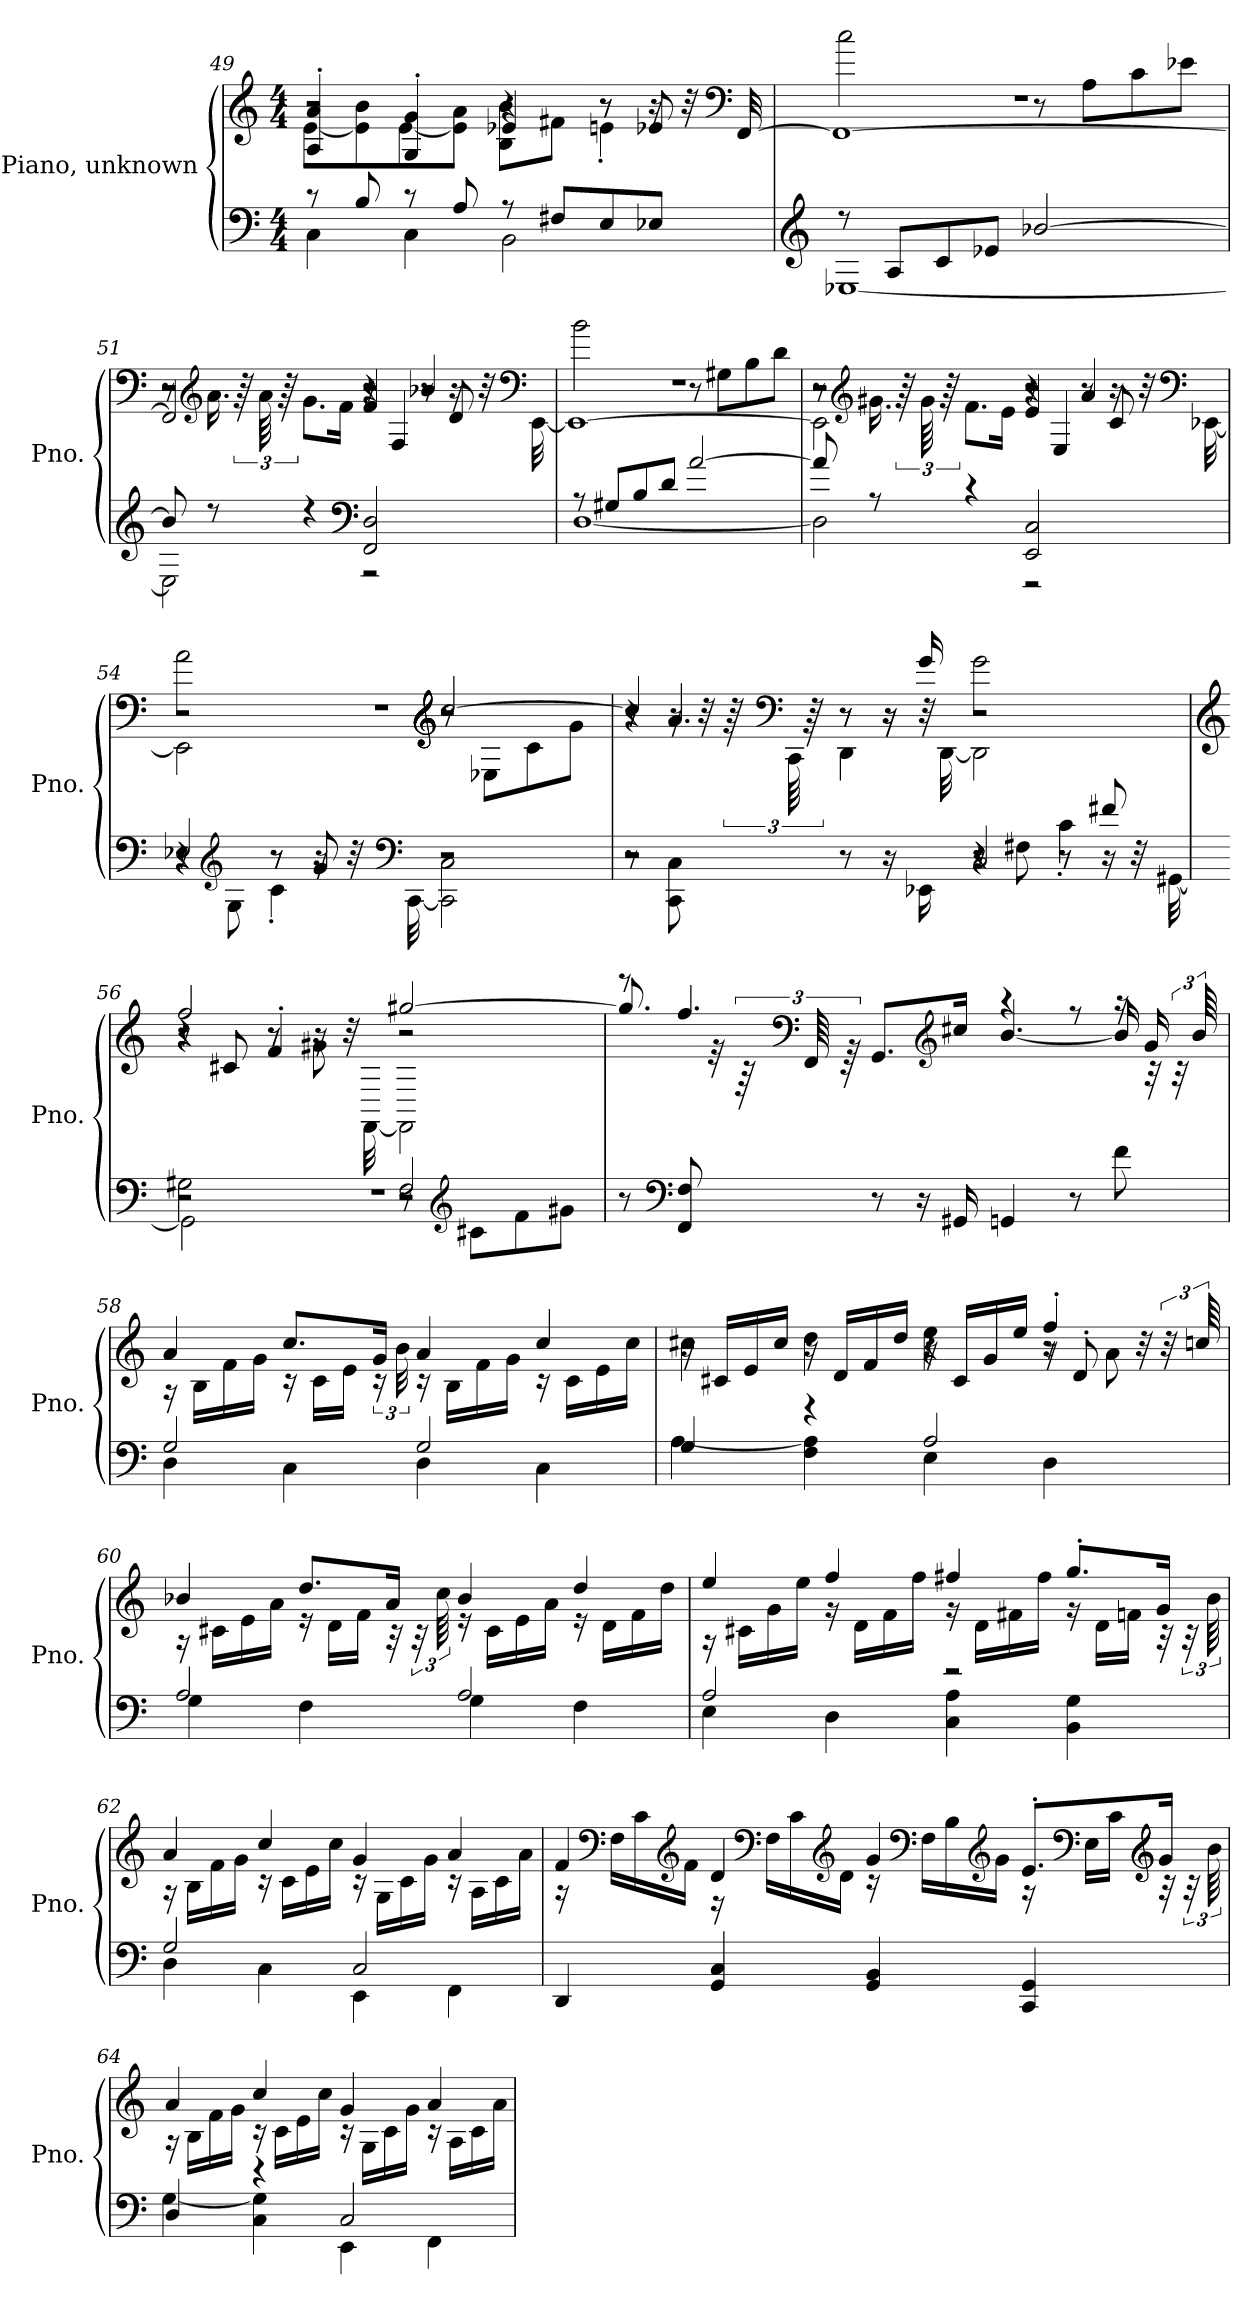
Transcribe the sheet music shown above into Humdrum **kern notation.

**kern	**kern
*part1	*part1
*staff2	*staff1
*I"Piano, unknown	*
*I'Pno.	*
*clefF4	*clefG2
*k[]	*k[]
*M4/4	*M4/4
=49	=49
*^	*^
*	*	*	*^
8r	4C\	4A/' 4a/'	[8e\L	2r
8B/	.	.	8e\] 8b\	.
8r	4C\	4G/' 4g/'	[8e\	.
8A/	.	.	8e\] 8a\J	.
8r	2BB\	4e-X/	8B\ 8b\L	4r
8F#X/L	.	.	8f#X\J	.
8E/	.	8r	4en'\	8r
8E-X/J	.	8e-X/	.	16r
.	.	.	.	32r
*	*	*clefF4	*	*
.	.	.	.	[32FF/
=50	=50	=50	=50	=50
*clefG2	*	*	*	*
8r	[1E-X	1r	2cc\	1FF_
8A/L	.	.	.	.
8c/	.	.	.	.
8e-X/J	.	.	.	.
[2b-X/	.	.	8r	.
.	.	.	8A\L	.
.	.	.	8c\	.
.	.	.	8e-X\J	.
!!LO:LB:g=z
=51	=51	=51	=51	=51
*	*	*	*	*^
8b-/]	2E-\]	2r	8r	2FF/]	2r
*	*	*clefG2	*	*	*
8r	.	.	16.a\	.	.
.	.	.	96r	.	.
.	.	.	96a\	.	.
.	.	.	96r	.	.
4r	.	.	8.g\L	.	.
.	.	.	16f\Jk	.	.
*clefF4	*	*	*	*	*
2FF/ 2D/	2r	4f/	2r	8r	4r
.	.	.	.	4F/	.
.	.	4b-X/	.	.	8r
.	.	.	.	8d/	16r
.	.	.	.	.	32r
*	*	*clefF4	*	*	*
.	.	.	.	.	[32EE\
*	*	*	*	*v	*v
=52	=52	=52	=52	=52
8r	[1D	1r	2b\	1EE_
8G#X/L	.	.	.	.
8B/	.	.	.	.
8d/J	.	.	.	.
[2a/	.	.	8r	.
.	.	.	8G#X\L	.
.	.	.	8B\	.
.	.	.	8d\J	.
!!LO:LB:g=z
=53	=53	=53	=53	=53
*	*	*	*	*^
8a/]	2D\]	2r	8r	2r	2EE\]
*	*	*clefG2	*	*	*
8r	.	.	16.g#X\	.	.
.	.	.	96r	.	.
.	.	.	96g#\	.	.
.	.	.	96r	.	.
4r	.	.	8.f\L	.	.
.	.	.	16e\Jk	.	.
2EE/ 2C/	2r	4e/	2r	8r	4r
.	.	.	.	4E/	.
.	.	4a/	.	.	8r
.	.	.	.	8c/	16r
.	.	.	.	.	32r
*	*	*clefF4	*	*	*
.	.	.	.	.	[32EE-X\
=54	=54	=54	=54	=54	=54
*^	*^	*	*	*	*
4r	8r	2E-X/	4r	1r	2a\	2r	2EE-\]
*clefG2	*	*	*	*	*	*	*
.	8G\	.	.	.	.	.	.
8r	4c'\	.	8r	.	.	.	.
8g/	.	.	16r	.	.	.	.
.	.	.	32r	.	.	.	.
*clefF4	*	*	*	*	*	*	*
.	.	.	[32CC\	.	.	.	.
*	*	*	*	*clefG2	*	*	*
2r	2C\	2r	2CC\]	.	8r	[2cc/	2r
.	.	.	.	.	8E-X\L	.	.
.	.	.	.	.	8c\	.	.
.	.	.	.	.	8g\J	.	.
!!LO:PB:g=z	!!	!!	!!
=55	=55	=55	=55	=55	=55	=55	=55
2r	8r	2r	2r	8r	8r	4cc/]	4r
.	8CC\ 8C\	.	.	4.a/	16r	.	.
.	.	.	.	.	32r	.	.
.	.	.	.	.	96r	.	.
*	*	*	*	*clefF4	*	*	*
.	.	.	.	.	96CC\	.	.
.	.	.	.	.	96r	.	.
.	8r	.	.	.	4DD\	8r	8r
.	16r	.	.	.	.	16r	16r
.	16EE-X\	.	.	.	.	16g/	32r
.	.	.	.	.	.	.	[32DD\
4r	8r	2C/	4r	2r	2g\	2r	2DD\]
.	8F#X\	.	.	.	.	.	.
8r	4c'\	.	8r	.	.	.	.
8f#X/	.	.	16r	.	.	.	.
.	.	.	32r	.	.	.	.
.	.	.	[32GG#X\	.	.	.	.
=56	=56	=56	=56	=56	=56	=56	=56
*	*	*	*	*clefG2	*	*	*
1r	2G#X\	2r	2GG#\]	2ff/	4r	8r	4r
.	.	.	.	.	.	8c#X/	.
.	.	.	.	.	8r	4f'/	8r
.	.	.	.	.	8g#X\	.	16r
.	.	.	.	.	.	.	32r
.	.	.	.	.	.	.	[32FF\
.	8r	2F/	2r	2r	2r	[2gg#X/	2FF\]
*clefG2	*	*	*	*	*	*	*
.	8c#X\L	.	.	.	.	.	.
.	8f\	.	.	.	.	.	.
.	8g#X\J	.	.	.	.	.	.
*v	*v	*v	*v	*	*	*	*
*	*	*v	*v	*v
!!LO:LB:g=z
=57	=57	=57
8r	8r	8.gg#/]
*clefF4	*	*
8FF/ 8F/	4.ff/	.
.	.	32r
.	.	96r
*	*clefF4	*
.	.	96FF/
.	.	96r
8r	.	8.GG/L
16r	.	.
*	*clefG2	*
16GG#X/	.	16cc#X/Jk
4GGn/	4r	[4.b/
8r	8r	.
8f\	16r	16b/]
.	16g/	32r
.	.	48r
.	.	96b/
=58	=58	=58
*^	*	*
2G/	4D\	4a/	16r
.	.	.	16B\LL
.	.	.	16f\
.	.	.	16g\JJ
.	4C\	8.cc/L	16r
.	.	.	16c\LL
.	.	.	16e\JJ
.	.	16g/Jk	24r
.	.	.	48b\
2G/	4D\	4a/	16r
.	.	.	16B\LL
.	.	.	16f\
.	.	.	16g\JJ
.	4C\	4cc/	16r
.	.	.	16c\LL
.	.	.	16e\
.	.	.	16cc\JJ
!!LO:LB:g=z
=59	=59	=59	=59
*	*	*	*^
4G/	[4A\	2r	4cc#X\	16r
.	.	.	.	16c#X/LL
.	.	.	.	16e/
.	.	.	.	16cc#/JJ
4r	4F\ 4A\]	.	4dd\	16r
.	.	.	.	16d/LL
.	.	.	.	16f/
.	.	.	.	16dd/JJ
2A/	4E\	4r	4ee\	16r
.	.	.	.	16c#/LL
.	.	.	.	16g/
.	.	.	.	16ee/JJ
.	4D\	4ff'/	8r	16r
.	.	.	.	8d'/
.	.	.	8a\	.
.	.	.	.	32r
.	.	.	.	48r
.	.	.	.	96ccn/
*	*	*	*v	*v
=60	=60	=60	=60
2A/	4G\	4b-X/	16r
.	.	.	16c#X\LL
.	.	.	16e\
.	.	.	16a\JJ
.	4F\	8.dd/L	16r
.	.	.	16d\LL
.	.	.	16f\JJ
.	.	16a/Jk	32r
.	.	.	48r
.	.	.	96cc\
2A/	4G\	4b-/	16r
.	.	.	16c#\LL
.	.	.	16e\
.	.	.	16a\JJ
.	4F\	4dd/	16r
.	.	.	16d\LL
.	.	.	16f\
.	.	.	16dd\JJ
!!LO:LB:g=z	!!
=61	=61	=61	=61
2A/	4E\	4ee/	16r
.	.	.	16c#X\LL
.	.	.	16g\
.	.	.	16ee\JJ
.	4D\	4ff/	16r
.	.	.	16d\LL
.	.	.	16f\
.	.	.	16ff\JJ
2r	4C\ 4A\	4ff#X/	16r
.	.	.	16d\LL
.	.	.	16f#X\
.	.	.	16ff#\JJ
.	4BB\ 4G\	8.gg'/L	16r
.	.	.	16d\LL
.	.	.	16fn\JJ
.	.	16g/Jk	32r
.	.	.	48r
.	.	.	96b\
=62	=62	=62	=62
2G/	4D\	4a/	16r
.	.	.	16B\LL
.	.	.	16f\
.	.	.	16g\JJ
.	4C\	4cc/	16r
.	.	.	16c\LL
.	.	.	16e\
.	.	.	16cc\JJ
2C/	4EE\	4g/	16r
.	.	.	16G\LL
.	.	.	16c\
.	.	.	16g\JJ
.	4FF\	4a/	16r
.	.	.	16A\LL
.	.	.	16c\
.	.	.	16a\JJ
*v	*v	*	*
!!LO:LB:g=z	!!
=63	=63	=63
4DD/	4f/	16r
*	*clefF4	*
.	.	16F\LL
.	.	16c\
*	*clefG2	*
.	.	16f\JJ
4GG/ 4C/	4d/	16r
*	*clefF4	*
.	.	16F\LL
.	.	16c\
*	*clefG2	*
.	.	16d\JJ
4GG/ 4BB/	4g/	16r
*	*clefF4	*
.	.	16F\LL
.	.	16B\
*	*clefG2	*
.	.	16g\JJ
4CC/ 4GG/	8.e'/L	16r
*	*clefF4	*
.	.	16E\LL
.	.	16c\JJ
*	*clefG2	*
.	16g/Jk	32r
.	.	48r
.	.	96b\
!!LO:LB:g=z	!!
=64	=64	=64
*^	*	*
4D/	[4G\	4a/	16r
.	.	.	16B\LL
.	.	.	16f\
.	.	.	16g\JJ
4r	4C\ 4G\]	4cc/	16r
.	.	.	16c\LL
.	.	.	16e\
.	.	.	16cc\JJ
2C/	4EE\	4g/	16r
.	.	.	16G\LL
.	.	.	16c\
.	.	.	16g\JJ
.	4FF\	4a/	16r
.	.	.	16A\LL
.	.	.	16c\
.	.	.	16a\JJ
*v	*v	*	*
*	*v	*v
=	=
*-	*-
